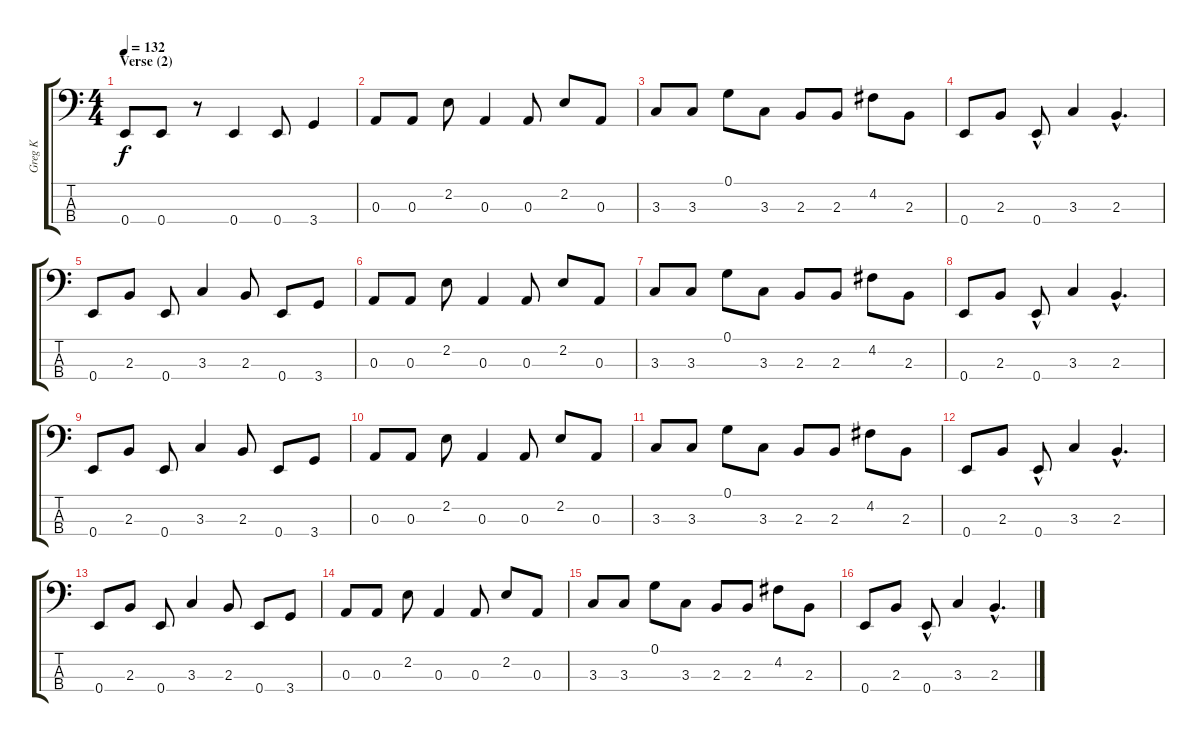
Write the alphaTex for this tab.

\track ("Greg K" "Greg K") {instrument electricbassfinger}
\staff {score tabs}
\tuning (G2 D2 A1 E1) {hide}
\ts (4 4)
\section ("" "Verse (2)")
\tempo 132
\clef f4
\ks c
0.4.8{dy f} 0.4.8 r.8 0.4.4 0.4.8 3.4.4 |
0.3.8 0.3.8 2.2.8 0.3.4 0.3.8 2.2.8 0.3.8 |
3.3.8 3.3.8 0.1.8 3.3.8 2.3.8 2.3.8 4.2.8 2.3.8 |
0.4.8 2.3.8 0.4{hac}.8 3.3.4 2.3{hac}.4{d} |
0.4.8 2.3.8 0.4.8 3.3.4 2.3.8 0.4.8 3.4.8 |
0.3.8 0.3.8 2.2.8 0.3.4 0.3.8 2.2.8 0.3.8 |
3.3.8 3.3.8 0.1.8 3.3.8 2.3.8 2.3.8 4.2.8 2.3.8 |
0.4.8 2.3.8 0.4{hac}.8 3.3.4 2.3{hac}.4{d} |
0.4.8 2.3.8 0.4.8 3.3.4 2.3.8 0.4.8 3.4.8 |
0.3.8 0.3.8 2.2.8 0.3.4 0.3.8 2.2.8 0.3.8 |
3.3.8 3.3.8 0.1.8 3.3.8 2.3.8 2.3.8 4.2.8 2.3.8 |
0.4.8 2.3.8 0.4{hac}.8 3.3.4 2.3{hac}.4{d} |
0.4.8 2.3.8 0.4.8 3.3.4 2.3.8 0.4.8 3.4.8 |
0.3.8 0.3.8 2.2.8 0.3.4 0.3.8 2.2.8 0.3.8 |
3.3.8 3.3.8 0.1.8 3.3.8 2.3.8 2.3.8 4.2.8 2.3.8 |
0.4.8 2.3.8 0.4{hac}.8 3.3.4 2.3{hac}.4{d}
